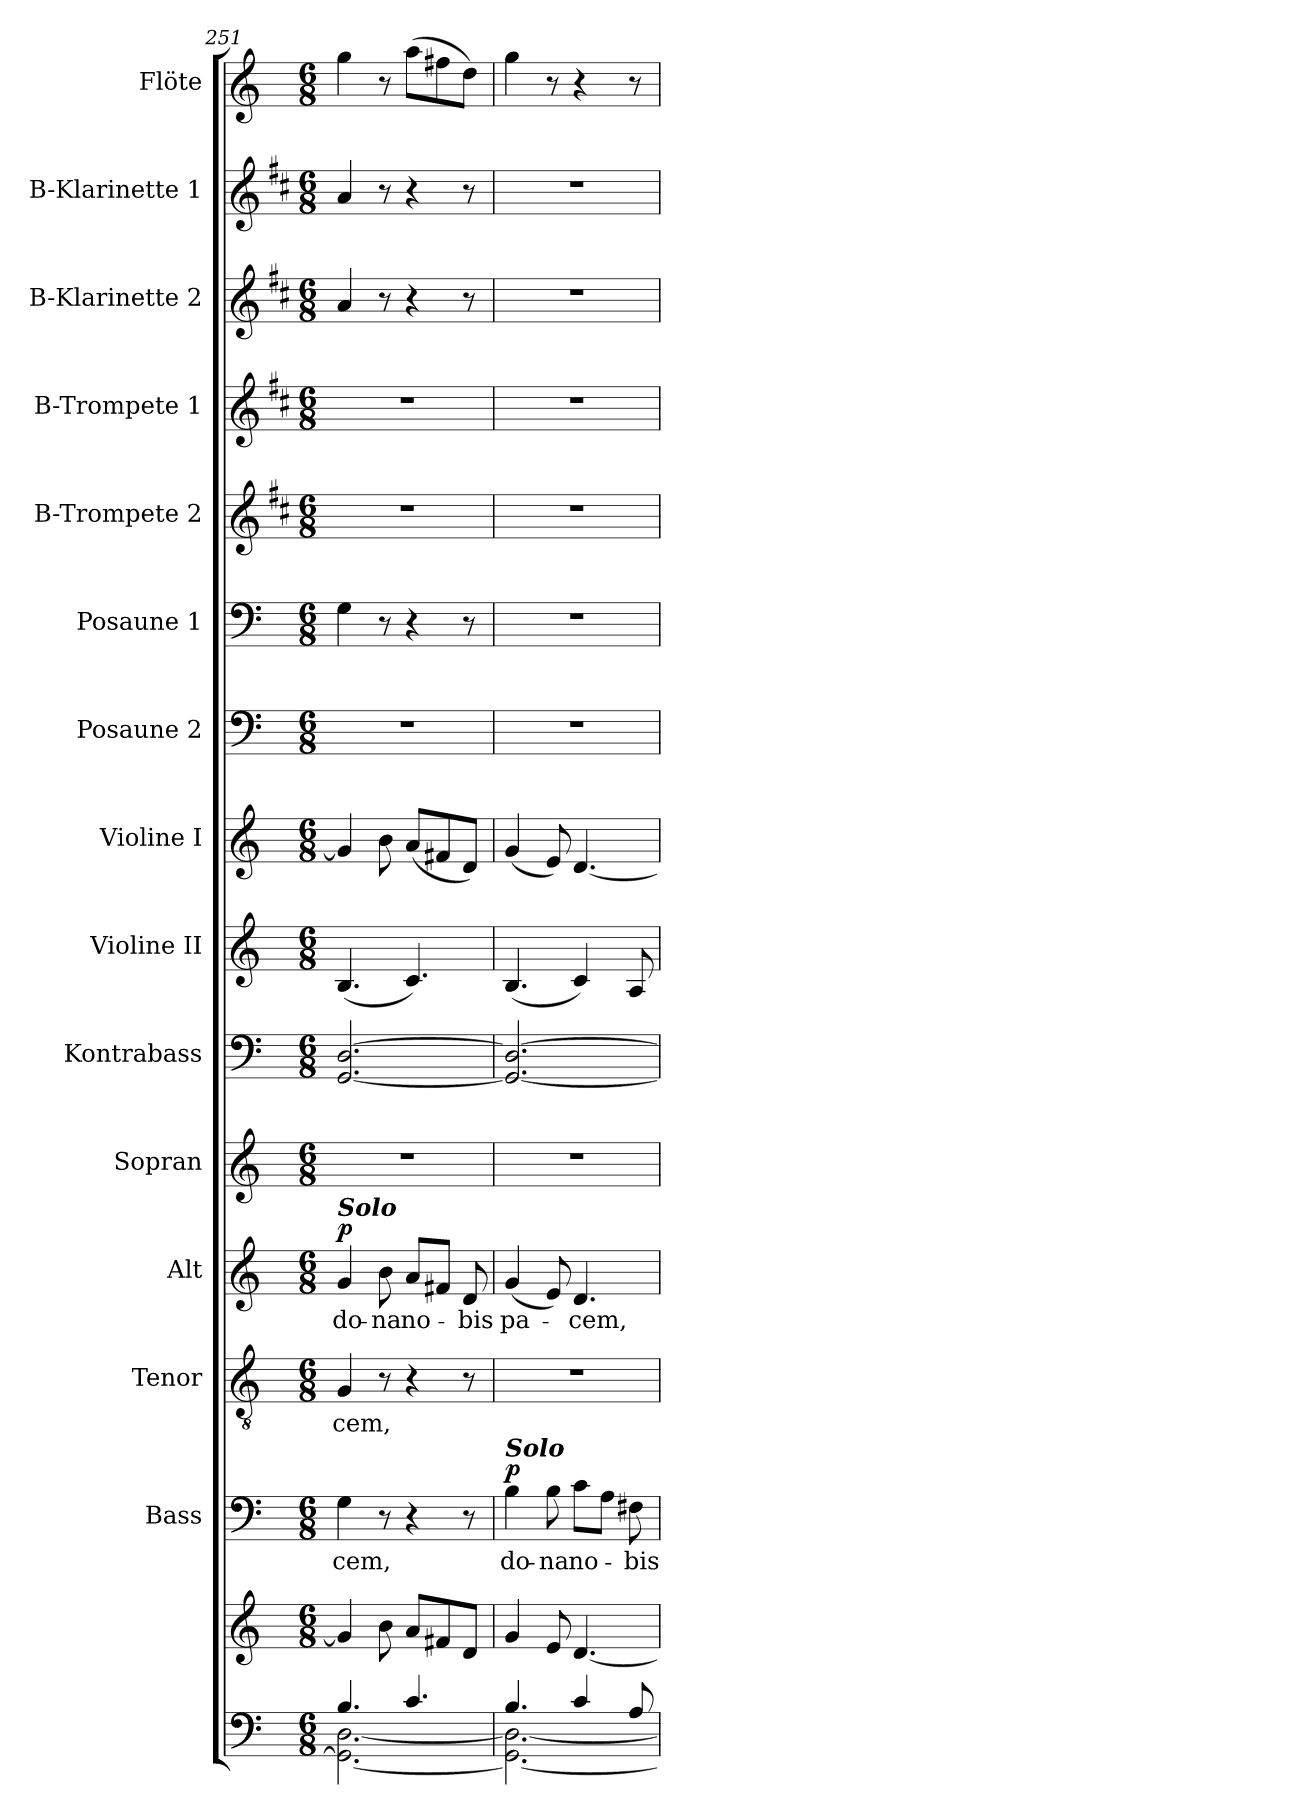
**kern	**kern	**kern	**text	**dynam	**kern	**text	**kern	**text	**dynam	**kern	**kern	**kern	**kern	**kern	**kern	**kern	**kern	**kern	**kern	**kern
*part15	*part15	*part14	*part14	*part14	*part13	*part13	*part12	*part12	*part12	*part11	*part10	*part9	*part8	*part7	*part6	*part5	*part4	*part3	*part2	*part1
*staff16	*staff15	*staff14	*staff14	*staff14	*staff13	*staff13	*staff12	*staff12	*staff12	*staff11	*staff10	*staff9	*staff8	*staff7	*staff6	*staff5	*staff4	*staff3	*staff2	*staff1
*	*	*I"Bass	*	*	*I"Tenor	*	*I"Alt	*	*	*I"Sopran	*I"Kontrabass	*I"Violine II	*I"Violine I	*I"Posaune 2	*I"Posaune 1	*I"B-Trompete 2	*I"B-Trompete 1	*I"B-Klarinette 2	*I"B-Klarinette 1	*I"Flöte
*	*	*I'B.	*	*	*I'T.	*	*I'A.	*	*	*I'S.	*I'Kb.	*I'Vl. II	*I'Vl. I	*I'Pos. 2	*I'Pos. 1	*I'B Trp. 2	*I'B Trp. 1	*I'B Kl. 2	*I'B Kl. 1	*I'Fl.
*clefF4	*clefG2	*clefF4	*	*	*clefGv2	*	*clefG2	*	*	*clefG2	*clefF4	*clefG2	*clefG2	*clefF4	*clefF4	*clefG2	*clefG2	*clefG2	*clefG2	*clefG2
*	*	*	*	*	*	*	*	*	*	*	*ITrd7c12	*	*	*	*	*ITrd1c2	*ITrd1c2	*ITrd1c2	*ITrd1c2	*
*k[]	*k[]	*k[]	*	*	*k[]	*	*k[]	*	*	*k[]	*k[]	*k[]	*k[]	*k[]	*k[]	*k[]	*k[]	*k[]	*k[]	*k[]
*C:	*C:	*C:	*	*	*C:	*	*C:	*	*	*C:	*C:	*C:	*C:	*C:	*C:	*C:	*C:	*C:	*C:	*C:
*M6/8	*M6/8	*M6/8	*	*	*M6/8	*	*M6/8	*	*	*M6/8	*M6/8	*M6/8	*M6/8	*M6/8	*M6/8	*M6/8	*M6/8	*M6/8	*M6/8	*M6/8
=251	=251	=251	=251	=251	=251	=251	=251	=251	=251	=251	=251	=251	=251	=251	=251	=251	=251	=251	=251	=251
*^	*	*	*	*	*	*	*	*	*	*	*	*	*	*	*	*	*	*	*	*
!	!	!	!	!	!	!	!	!LO:TX:a:Bi:t=Solo	!	!	!	!	!	!	!	!	!	!	!	!	!
!	!	!	!	!LO:LY:b	!	!	!LO:LY:b	!	!LO:LY:b	!LO:DY:a	!	!	!	!	!	!	!	!	!	!	!
4.B/	2.GG\_ [<2.D\	4g/]	4G\	-cem,	.	4G/	-cem,	4g/	do-	p	2.r	[2.GGG/ [2.DD/	(<4.B/	4g/]	2.r	4G\	2.r	2.r	4g/	4g/	4gg\
!	!	!	!	!	!	!	!	!	!LO:LY:b	!	!	!	!	!	!	!	!	!	!	!	!
.	.	8b\	8r	.	.	8r	.	8b\	-na	.	.	.	.	8b\	.	8r	.	.	8r	8r	8r
!	!	!	!	!	!	!	!	!	!LO:LY:b	!	!	!	!	!	!	!	!	!	!	!	!
4.c/	.	8a/L	4r	.	.	4r	.	8a/L	no-	.	.	.	4.c/)	(<8a/L	.	4r	.	.	4r	4r	(>8aa\L
.	.	8f#X/	.	.	.	.	.	8f#X/J	.	.	.	.	.	8f#X/	.	.	.	.	.	.	8ff#X\
!	!	!	!	!	!	!	!	!	!LO:LY:b	!	!	!	!	!	!	!	!	!	!	!	!
.	.	8d/J	8r	.	.	8r	.	8d/	-bis	.	.	.	.	8d/J)	.	8r	.	.	8r	8r	8dd\J)
=252	=252	=252	=252	=252	=252	=252	=252	=252	=252	=252	=252	=252	=252	=252	=252	=252	=252	=252	=252	=252	=252
!	!	!	!LO:TX:a:Bi:t=Solo	!	!	!	!	!	!	!	!	!	!	!	!	!	!	!	!	!	!
!	!	!	!	!LO:LY:b	!LO:DY:a	!	!	!	!LO:LY:b	!	!	!	!	!	!	!	!	!	!	!	!
4.B/	2.GG\_ 2.D\_	4g/	4B\	do-	p	2.r	.	(<4g/	pa-	.	2.r	2.GGG/_ 2.DD/_	(<4.B/	(<4g/	2.r	2.r	2.r	2.r	2.r	2.r	4gg\
!	!	!	!	!LO:LY:b	!	!	!	!	!	!	!	!	!	!	!	!	!	!	!	!	!
.	.	8e/	8B\	-na	.	.	.	8e/)	.	.	.	.	.	8e/)	.	.	.	.	.	.	8r
!	!	!	!	!LO:LY:b	!	!	!	!	!LO:LY:b	!	!	!	!	!	!	!	!	!	!	!	!
4c/	.	[4.d/	8c\L	no-	.	.	.	4.d/	-cem,	.	.	.	4c/)	[4.d/	.	.	.	.	.	.	4r
.	.	.	8A\J	.	.	.	.	.	.	.	.	.	.	.	.	.	.	.	.	.	.
!	!	!	!	!LO:LY:b	!	!	!	!	!	!	!	!	!	!	!	!	!	!	!	!	!
8A/	.	.	8F#X\	-bis	.	.	.	.	.	.	.	.	8A/	.	.	.	.	.	.	.	8r
*v	*v	*	*	*	*	*	*	*	*	*	*	*	*	*	*	*	*	*	*	*	*
=	=	=	=	=	=	=	=	=	=	=	=	=	=	=	=	=	=	=	=	=
*-	*-	*-	*-	*-	*-	*-	*-	*-	*-	*-	*-	*-	*-	*-	*-	*-	*-	*-	*-	*-
